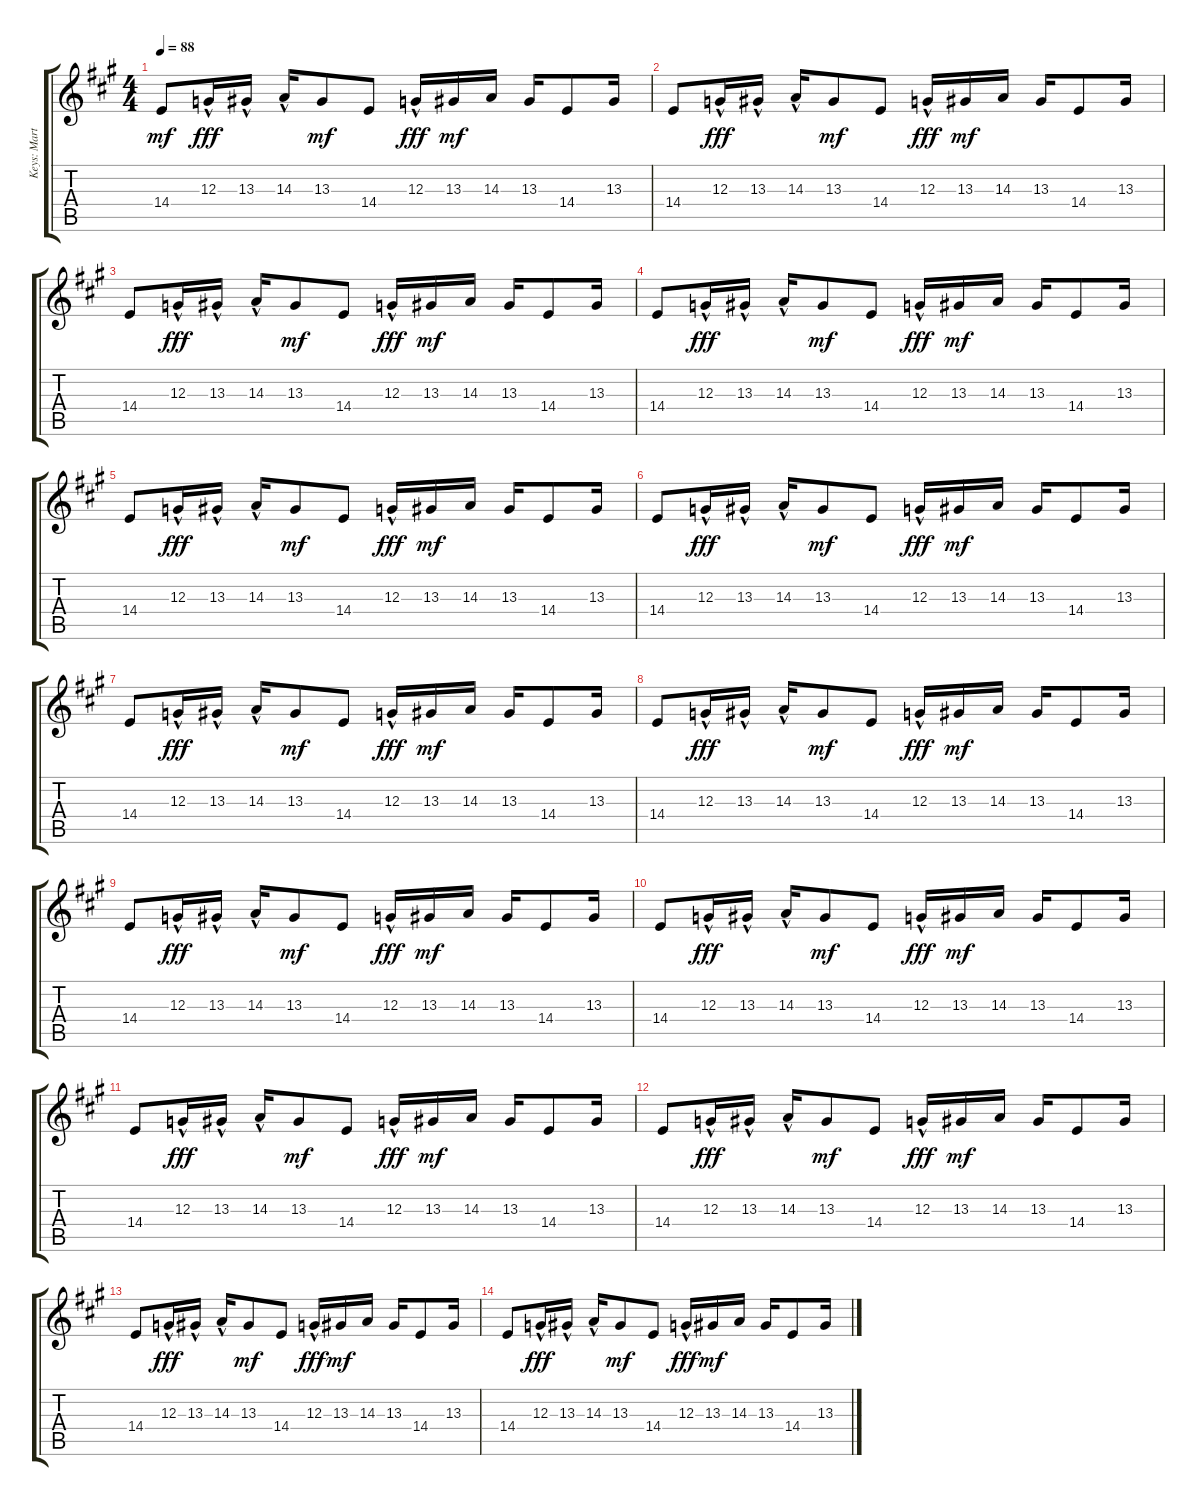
\track ("Keys: Marty" "Keys: Mart") {instrument electricgrandpiano}
\staff {score tabs}
\tuning (E4 B3 G3 D3 A2 E2) {hide}
\ts (4 4)
\tempo 88
\clef g2
\ks a
14.4.8{dy mf} 12.3{hac}.16{dy fff} 13.3{hac}.16 14.3{hac}.16 13.3.8{dy mf} 14.4.8 12.3{hac}.16{dy fff} 13.3.16{dy mf} 14.3.16 13.3.16 14.4.8 13.3.16 |
14.4.8 12.3{hac}.16{dy fff} 13.3{hac}.16 14.3{hac}.16 13.3.8{dy mf} 14.4.8 12.3{hac}.16{dy fff} 13.3.16{dy mf} 14.3.16 13.3.16 14.4.8 13.3.16 |
14.4.8 12.3{hac}.16{dy fff} 13.3{hac}.16 14.3{hac}.16 13.3.8{dy mf} 14.4.8 12.3{hac}.16{dy fff} 13.3.16{dy mf} 14.3.16 13.3.16 14.4.8 13.3.16 |
14.4.8 12.3{hac}.16{dy fff} 13.3{hac}.16 14.3{hac}.16 13.3.8{dy mf} 14.4.8 12.3{hac}.16{dy fff} 13.3.16{dy mf} 14.3.16 13.3.16 14.4.8 13.3.16 |
14.4.8 12.3{hac}.16{dy fff} 13.3{hac}.16 14.3{hac}.16 13.3.8{dy mf} 14.4.8 12.3{hac}.16{dy fff} 13.3.16{dy mf} 14.3.16 13.3.16 14.4.8 13.3.16 |
14.4.8 12.3{hac}.16{dy fff} 13.3{hac}.16 14.3{hac}.16 13.3.8{dy mf} 14.4.8 12.3{hac}.16{dy fff} 13.3.16{dy mf} 14.3.16 13.3.16 14.4.8 13.3.16 |
14.4.8 12.3{hac}.16{dy fff} 13.3{hac}.16 14.3{hac}.16 13.3.8{dy mf} 14.4.8 12.3{hac}.16{dy fff} 13.3.16{dy mf} 14.3.16 13.3.16 14.4.8 13.3.16 |
14.4.8 12.3{hac}.16{dy fff} 13.3{hac}.16 14.3{hac}.16 13.3.8{dy mf} 14.4.8 12.3{hac}.16{dy fff} 13.3.16{dy mf} 14.3.16 13.3.16 14.4.8 13.3.16 |
14.4.8 12.3{hac}.16{dy fff} 13.3{hac}.16 14.3{hac}.16 13.3.8{dy mf} 14.4.8 12.3{hac}.16{dy fff} 13.3.16{dy mf} 14.3.16 13.3.16 14.4.8 13.3.16 |
14.4.8 12.3{hac}.16{dy fff} 13.3{hac}.16 14.3{hac}.16 13.3.8{dy mf} 14.4.8 12.3{hac}.16{dy fff} 13.3.16{dy mf} 14.3.16 13.3.16 14.4.8 13.3.16 |
14.4.8 12.3{hac}.16{dy fff} 13.3{hac}.16 14.3{hac}.16 13.3.8{dy mf} 14.4.8 12.3{hac}.16{dy fff} 13.3.16{dy mf} 14.3.16 13.3.16 14.4.8 13.3.16 |
14.4.8 12.3{hac}.16{dy fff} 13.3{hac}.16 14.3{hac}.16 13.3.8{dy mf} 14.4.8 12.3{hac}.16{dy fff} 13.3.16{dy mf} 14.3.16 13.3.16 14.4.8 13.3.16 |
14.4.8 12.3{hac}.16{dy fff} 13.3{hac}.16 14.3{hac}.16 13.3.8{dy mf} 14.4.8 12.3{hac}.16{dy fff} 13.3.16{dy mf} 14.3.16 13.3.16 14.4.8 13.3.16 |
14.4.8 12.3{hac}.16{dy fff} 13.3{hac}.16 14.3{hac}.16 13.3.8{dy mf} 14.4.8 12.3{hac}.16{dy fff} 13.3.16{dy mf} 14.3.16 13.3.16 14.4.8 13.3.16
